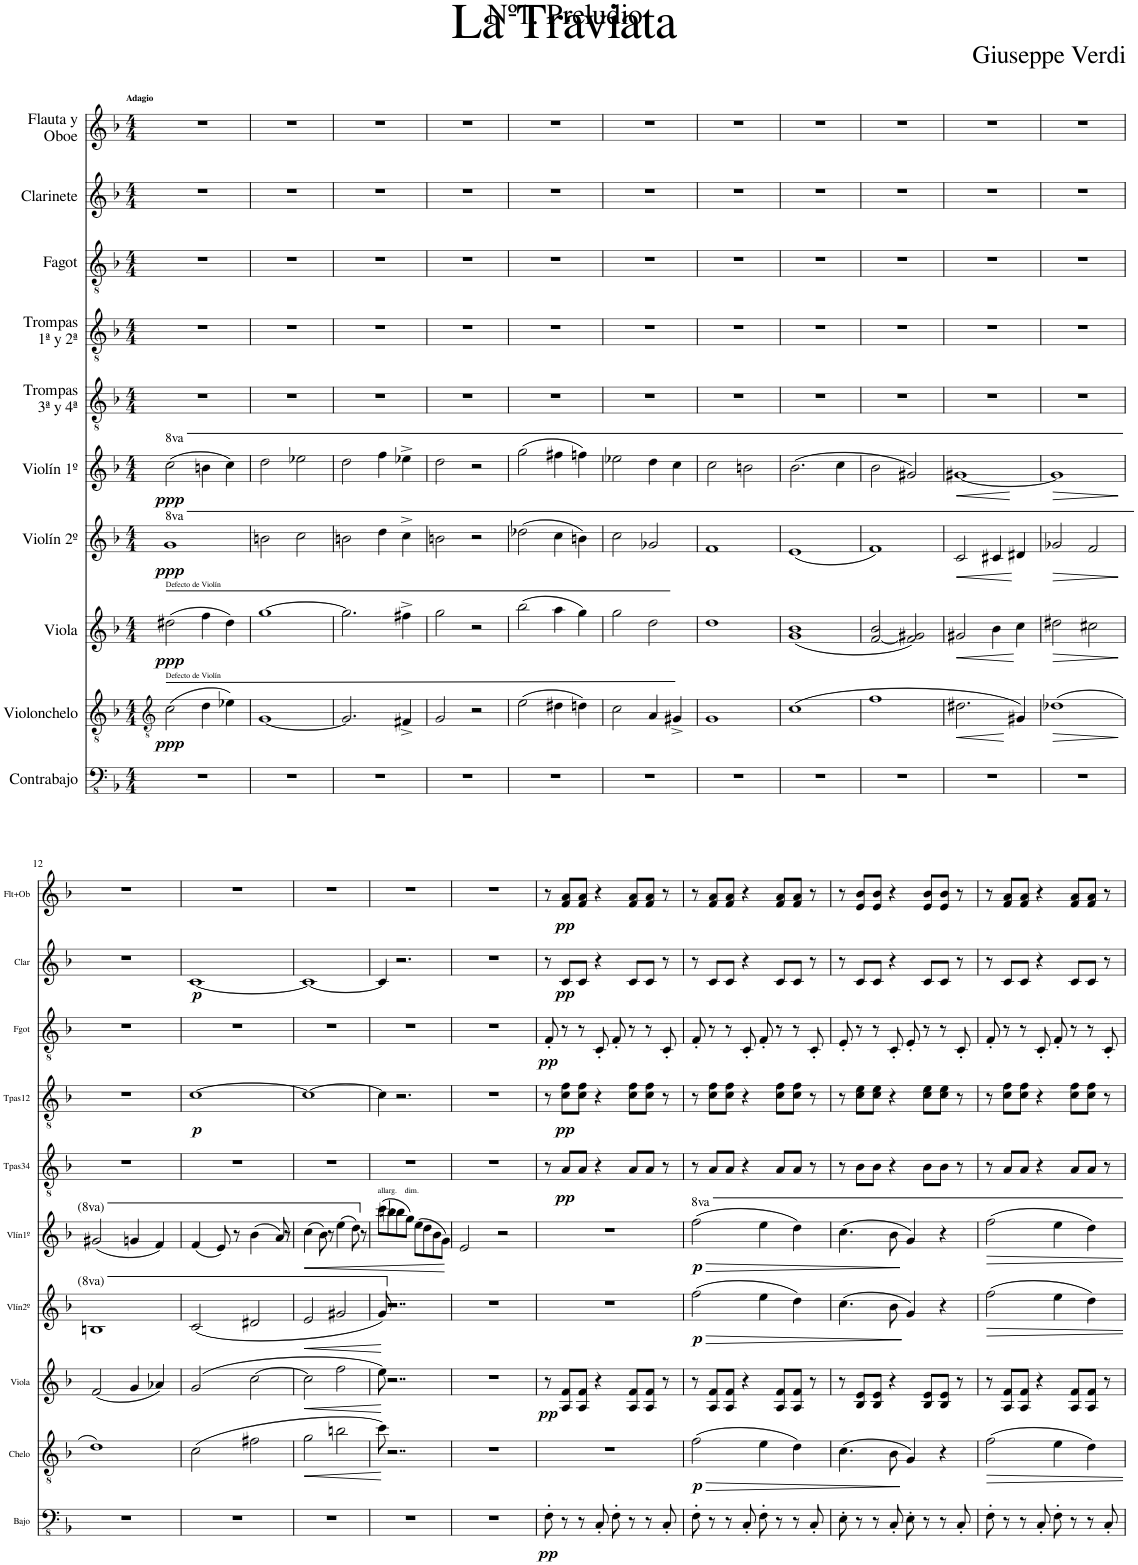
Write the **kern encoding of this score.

**kern	**dynam	**kern	**dynam	**kern	**dynam	**kern	**dynam	**kern	**dynam	**kern	**dynam	**kern	**dynam	**kern	**dynam	**kern	**dynam	**kern	**dynam
*part10	*part10	*part9	*part9	*part8	*part8	*part7	*part7	*part6	*part6	*part5	*part5	*part4	*part4	*part3	*part3	*part2	*part2	*part1	*part1
*staff10	*staff10	*staff9	*staff9	*staff8	*staff8	*staff7	*staff7	*staff6	*staff6	*staff5	*staff5	*staff4	*staff4	*staff3	*staff3	*staff2	*staff2	*staff1	*staff1
*I"Contrabajo	*	*I"Violonchelo	*	*I"Viola	*	*I"Violín 2º	*	*I"Violín 1º	*	*I"Trompas 3ª y 4ª	*	*I"Trompas 1ª y 2ª	*	*I"Fagot	*	*I"Clarinete	*	*I"Flauta y  Oboe	*
*	*	*	*	*I'Viola	*	*I'Vlín2º	*	*I'Vlín1º	*	*I'Tpas34	*	*I'Tpas12	*	*I'Fgot	*	*I'Clar	*	*I'Flt+Ob	*
*clefFv4	*	*clefGv2	*	*clefG2	*	*clefG2	*	*clefG2	*	*clefGv2	*	*clefGv2	*	*clefGv2	*	*clefG2	*	*clefG2	*
*Trd7c12	*	*	*	*	*	*	*	*	*	*Trd4c7	*	*Trd4c7	*	*	*	*Trd1c2	*	*	*
*k[b-]	*	*k[b-]	*	*k[b-]	*	*k[b-]	*	*k[b-]	*	*k[b-]	*	*k[b-]	*	*k[b-]	*	*k[b-]	*	*k[b-]	*
*M4/4	*	*M4/4	*	*M4/4	*	*M4/4	*	*M4/4	*	*M4/4	*	*M4/4	*	*M4/4	*	*M4/4	*	*M4/4	*
*	*	*	*	*	*	*8va	*	*	*	*	*	*	*	*	*	*	*	*	*
=1	=1	=1	=1	=1	=1	=1	=1	=1	=1	=1	=1	=1	=1	=1	=1	=1	=1	=1	=1
!	!	!	!	!	!	!	!	!	!	!	!	!	!	!	!	!	!	!LO:TX:a:B:t=Adagio	!
!	!	!	!	!LO:TX:a:t=Defecto de Violín	!	!	!	!	!	!	!	!	!	!	!	!	!	!	!
!	!	!LO:TX:a:t=Defecto de Violín	!	!	!	!	!	!	!	!	!	!	!	!	!	!	!	!	!
!	!	!	!LO:DY:b	!	!LO:DY:b	!	!LO:DY:b	!	!LO:DY:b	!	!	!	!	!	!	!	!	!	!
1r	.	(2c\	ppp	(2dd#X\	ppp	1gg	ppp	(2cc\	ppp	1r	.	1r	.	1r	.	1r	.	1r	.
*	*	*	*	*	*	*	*	*8va	*	*	*	*	*	*	*	*	*	*	*
.	.	4d\	.	4ff\	.	.	.	4bbn\	.	.	.	.	.	.	.	.	.	.	.
.	.	4e-X\)	.	4dd#\)	.	.	.	4ccc\)	.	.	.	.	.	.	.	.	.	.	.
=2	=2	=2	=2	=2	=2	=2	=2	=2	=2	=2	=2	=2	=2	=2	=2	=2	=2	=2	=2
1r	.	[1G	.	[1gg	.	2bbn\	.	2ddd\	.	1r	.	1r	.	1r	.	1r	.	1r	.
.	.	.	.	.	.	2ccc\	.	2eee-X\	.	.	.	.	.	.	.	.	.	.	.
=3	=3	=3	=3	=3	=3	=3	=3	=3	=3	=3	=3	=3	=3	=3	=3	=3	=3	=3	=3
1r	.	2.G/]	.	2.gg\]	.	2bbn\	.	2ddd\	.	1r	.	1r	.	1r	.	1r	.	1r	.
.	.	.	.	.	.	4ddd\	.	4fff\	.	.	.	.	.	.	.	.	.	.	.
.	.	4F#X^/	.	4ff#X^\	.	4ccc^\	.	4eee-X^\	.	.	.	.	.	.	.	.	.	.	.
=4	=4	=4	=4	=4	=4	=4	=4	=4	=4	=4	=4	=4	=4	=4	=4	=4	=4	=4	=4
1r	.	2G/	.	2gg\	.	2bbn\	.	2ddd\	.	1r	.	1r	.	1r	.	1r	.	1r	.
.	.	2r	.	2r	.	2r	.	2r	.	.	.	.	.	.	.	.	.	.	.
=5	=5	=5	=5	=5	=5	=5	=5	=5	=5	=5	=5	=5	=5	=5	=5	=5	=5	=5	=5
1r	.	(2e\	.	(2bb-\	.	(2ddd-X\	.	(2ggg\	.	1r	.	1r	.	1r	.	1r	.	1r	.
.	.	4d#X\	.	4aa\	.	4ccc\	.	4fff#X\	.	.	.	.	.	.	.	.	.	.	.
.	.	4dn\)	.	4gg\)	.	4bbn\)	.	4fffn\)	.	.	.	.	.	.	.	.	.	.	.
=6	=6	=6	=6	=6	=6	=6	=6	=6	=6	=6	=6	=6	=6	=6	=6	=6	=6	=6	=6
1r	.	2c\	.	2gg\	.	2ccc\	.	2eee-X\	.	1r	.	1r	.	1r	.	1r	.	1r	.
.	.	4A/	.	2dd\	.	2gg-X/	.	4ddd\	.	.	.	.	.	.	.	.	.	.	.
.	.	4G#X^/	.	.	.	.	.	4ccc\	.	.	.	.	.	.	.	.	.	.	.
=7	=7	=7	=7	=7	=7	=7	=7	=7	=7	=7	=7	=7	=7	=7	=7	=7	=7	=7	=7
1r	.	1G	.	1dd	.	1ff	.	2ccc\	.	1r	.	1r	.	1r	.	1r	.	1r	.
.	.	.	.	.	.	.	.	2bbn\	.	.	.	.	.	.	.	.	.	.	.
=8	=8	=8	=8	=8	=8	=8	=8	=8	=8	=8	=8	=8	=8	=8	=8	=8	=8	=8	=8
1r	.	(1c	.	(1g 1b-	.	(1ee	.	(2.bb-\	.	1r	.	1r	.	1r	.	1r	.	1r	.
.	.	.	.	.	.	.	.	4ccc\	.	.	.	.	.	.	.	.	.	.	.
=9	=9	=9	=9	=9	=9	=9	=9	=9	=9	=9	=9	=9	=9	=9	=9	=9	=9	=9	=9
1r	.	1f	.	[2f/ 2b-/	.	1ff)	.	2bb-\	.	1r	.	1r	.	1r	.	1r	.	1r	.
.	.	.	.	2f/] 2g#X/)	.	.	.	2gg#X/)	.	.	.	.	.	.	.	.	.	.	.
=10	=10	=10	=10	=10	=10	=10	=10	=10	=10	=10	=10	=10	=10	=10	=10	=10	=10	=10	=10
!	!	!	!LO:HP:b	!	!LO:HP:b	!	!LO:HP:b	!	!LO:HP:b	!	!	!	!	!	!	!	!	!	!
1r	.	2.d#X\	<	2g#X/	<	2cc/	<	[1gg#X	<	1r	.	1r	.	1r	.	1r	.	1r	.
.	.	.	.	4b-\	.	4cc#X/	.	.	.	.	.	.	.	.	.	.	.	.	.
.	.	4G#X/)	.	4cc\	.	4dd#X/	.	.	.	.	.	.	.	.	.	.	.	.	.
.	.	.	[	.	[	.	[	.	[	.	.	.	.	.	.	.	.	.	.
=11	=11	=11	=11	=11	=11	=11	=11	=11	=11	=11	=11	=11	=11	=11	=11	=11	=11	=11	=11
!	!	!	!LO:HP:b	!	!LO:HP:b	!	!LO:HP:b	!	!LO:HP:b	!	!	!	!	!	!	!	!	!	!
1r	.	(1d-X	>	2dd#X\	>	2gg-X/	>	1gg#]	>	1r	.	1r	.	1r	.	1r	.	1r	.
.	.	.	.	2cc#X\	.	2ff/	.	.	.	.	.	.	.	.	.	.	.	.	.
.	.	.	]	.	]	.	]	.	]	.	.	.	.	.	.	.	.	.	.
!!LO:LB:g=z
=12	=12	=12	=12	=12	=12	=12	=12	=12	=12	=12	=12	=12	=12	=12	=12	=12	=12	=12	=12
1r	.	1d)	.	(2f/	.	1bn	.	(2gg#X/	.	1r	.	1r	.	1r	.	1r	.	1r	.
.	.	.	.	4g/	.	.	.	4ggn/	.	.	.	.	.	.	.	.	.	.	.
.	.	.	.	4a-X/)	.	.	.	4ff/)	.	.	.	.	.	.	.	.	.	.	.
=13	=13	=13	=13	=13	=13	=13	=13	=13	=13	=13	=13	=13	=13	=13	=13	=13	=13	=13	=13
!	!	!	!	!	!	!	!	!	!	!	!	!	!LO:DY:b	!	!	!	!LO:DY:b	!	!
1r	.	(2c\	.	(2g/	.	(2cc/	.	(4ff/	.	1r	.	[1c	p	1r	.	[1c	p	1r	.
.	.	.	.	.	.	.	.	8ee/)	.	.	.	.	.	.	.	.	.	.	.
.	.	.	.	.	.	.	.	8r	.	.	.	.	.	.	.	.	.	.	.
.	.	2f#X\	.	[2cc\	.	2dd#X/	.	(4bb-\	.	.	.	.	.	.	.	.	.	.	.
.	.	.	.	.	.	.	.	8aa/)	.	.	.	.	.	.	.	.	.	.	.
.	.	.	.	.	.	.	.	8r	.	.	.	.	.	.	.	.	.	.	.
=14	=14	=14	=14	=14	=14	=14	=14	=14	=14	=14	=14	=14	=14	=14	=14	=14	=14	=14	=14
!	!	!	!LO:HP:b	!	!LO:HP:b	!	!LO:HP:b	!	!LO:HP:b	!	!	!	!	!	!	!	!	!	!
1r	.	2g\	<	2cc\]	<	2ee/	<	(4ccc\	<	1r	.	1c_	.	1r	.	1c_	.	1r	.
.	.	.	.	.	.	.	.	8bb-\)	.	.	.	.	.	.	.	.	.	.	.
.	.	.	.	.	.	.	.	8r	.	.	.	.	.	.	.	.	.	.	.
.	.	2bn\	.	2ff\	.	2gg#X/	.	(4eee\	.	.	.	.	.	.	.	.	.	.	.
.	.	.	.	.	.	.	.	8ddd\)	.	.	.	.	.	.	.	.	.	.	.
*	*	*	*	*	*	*	*	*X8va	*	*	*	*	*	*	*	*	*	*	*
.	.	.	.	.	.	.	.	8r	.	.	.	.	.	.	.	.	.	.	.
=15	=15	=15	=15	=15	=15	=15	=15	=15	=15	=15	=15	=15	=15	=15	=15	=15	=15	=15	=15
!	!	!	!	!	!	!	!	!LO:TX:a:t=allarg.    dim.	!	!	!	!	!	!	!	!	!	!	!
1r	.	8cc\)	.	8ee\)	.	8gg/)	.	(8ccc\L	.	1r	.	4c\]	.	1r	.	4c/]	.	1r	.
*	*	*	*	*	*	*X8va	*	*	*	*	*	*	*	*	*	*	*	*	*
.	.	2..r	[	2..r	[	2..r	[	8bbn\	.	.	.	.	.	.	.	.	.	.	.
.	.	.	.	.	.	.	.	8bb-X\	.	.	.	2.r	.	.	.	2.r	.	.	.
.	.	.	.	.	.	.	.	8gg\J)	.	.	.	.	.	.	.	.	.	.	.
.	.	.	.	.	.	.	.	(8ee\L	.	.	.	.	.	.	.	.	.	.	.
.	.	.	.	.	.	.	.	8dd\	.	.	.	.	.	.	.	.	.	.	.
.	.	.	.	.	.	.	.	8b-\	.	.	.	.	.	.	.	.	.	.	.
.	.	.	.	.	.	.	.	8g\J)	.	.	.	.	.	.	.	.	.	.	.
.	.	.	.	.	.	.	.	.	[	.	.	.	.	.	.	.	.	.	.
=16	=16	=16	=16	=16	=16	=16	=16	=16	=16	=16	=16	=16	=16	=16	=16	=16	=16	=16	=16
1r	.	1r	.	1r	.	1r	.	2e/	.	1r	.	1r	.	1r	.	1r	.	1r	.
.	.	.	.	.	.	.	.	2r	.	.	.	.	.	.	.	.	.	.	.
=17	=17	=17	=17	=17	=17	=17	=17	=17	=17	=17	=17	=17	=17	=17	=17	=17	=17	=17	=17
!	!LO:DY:b	!	!	!	!LO:DY:b	!	!	!	!	!	!	!	!	!	!LO:DY:b	!	!	!	!
8FF'\	pp	1r	.	8r	pp	1r	.	1r	.	8r	.	8r	.	8F'/	pp	8r	.	8r	.
!	!	!	!	!	!	!	!	!	!	!	!LO:DY:b	!	!LO:DY:b	!	!	!	!LO:DY:b	!	!LO:DY:b
8r	.	.	.	8A/ 8f/L	.	.	.	.	.	8A/L	pp	8c\ 8f\L	pp	8r	.	8c/L	pp	8f/ 8a/L	pp
8r	.	.	.	8A/ 8f/J	.	.	.	.	.	8A/J	.	8c\ 8f\J	.	8r	.	8c/J	.	8f/ 8a/J	.
8CC'/	.	.	.	4r	.	.	.	.	.	4r	.	4r	.	8C'/	.	4r	.	4r	.
8FF'\	.	.	.	.	.	.	.	.	.	.	.	.	.	8F'/	.	.	.	.	.
8r	.	.	.	8A/ 8f/L	.	.	.	.	.	8A/L	.	8c\ 8f\L	.	8r	.	8c/L	.	8f/ 8a/L	.
8r	.	.	.	8A/ 8f/J	.	.	.	.	.	8A/J	.	8c\ 8f\J	.	8r	.	8c/J	.	8f/ 8a/J	.
8CC'/	.	.	.	8r	.	.	.	.	.	8r	.	8r	.	8C'/	.	8r	.	8r	.
=18	=18	=18	=18	=18	=18	=18	=18	=18	=18	=18	=18	=18	=18	=18	=18	=18	=18	=18	=18
!	!	!	!LO:HP:b	!	!	!	!LO:HP:b	!	!	!	!	!	!	!	!	!	!	!	!
!	!	!	!LO:DY:n=1:b	!	!	!	!LO:DY:n=1:b	!	!LO:DY:b	!	!	!	!	!	!	!	!	!	!
8FF'\	.	(2f\	> p	8r	.	(2ff\	> p	(2fff\	p	8r	.	8r	.	8F'/	.	8r	.	8r	.
8r	.	.	.	8A/ 8f/L	.	.	.	.	.	8A/L	.	8c\ 8f\L	.	8r	.	8c/L	.	8f/ 8a/L	.
8r	.	.	.	8A/ 8f/J	.	.	.	.	.	8A/J	.	8c\ 8f\J	.	8r	.	8c/J	.	8f/ 8a/J	.
8CC'/	.	.	.	4r	.	.	.	.	.	4r	.	4r	.	8C'/	.	4r	.	4r	.
!	!	!	!	!	!	!	!	!	!LO:HP:b	!	!	!	!	!	!	!	!	!	!
8FF'\	.	4e\	.	.	.	4ee\	.	4eee\	>	.	.	.	.	8F'/	.	.	.	.	.
8r	.	.	.	8A/ 8f/L	.	.	.	.	.	8A/L	.	8c\ 8f\L	.	8r	.	8c/L	.	8f/ 8a/L	.
8r	.	4d\)	.	8A/ 8f/J	.	4dd\)	.	4ddd\)	.	8A/J	.	8c\ 8f\J	.	8r	.	8c/J	.	8f/ 8a/J	.
8CC'/	.	.	.	8r	.	.	.	.	.	8r	.	8r	.	8C'/	.	8r	.	8r	.
=19	=19	=19	=19	=19	=19	=19	=19	=19	=19	=19	=19	=19	=19	=19	=19	=19	=19	=19	=19
8EE'\	.	(4.c\	.	8r	.	(4.cc\	.	(4.ccc\	.	8r	.	8r	.	8E'/	.	8r	.	8r	.
8r	.	.	.	8B-/ 8e/L	.	.	.	.	.	8B-\L	.	8c\ 8e\L	.	8r	.	8c/L	.	8e/ 8b-/L	.
8r	.	.	.	8B-/ 8e/J	.	.	.	.	.	8B-\J	.	8c\ 8e\J	.	8r	.	8c/J	.	8e/ 8b-/J	.
8CC'/	.	8B-\	.	4r	.	8b-\	.	8bb-\	.	4r	.	4r	.	8C'/	.	4r	.	4r	.
8EE'\	.	4G/)	]	.	.	4g/)	.	4gg/)	]	.	.	.	.	8E'/	.	.	.	.	.
8r	.	.	.	8B-/ 8e/L	.	.	.	.	.	8B-\L	.	8c\ 8e\L	.	8r	.	8c/L	.	8e/ 8b-/L	.
8r	.	4r	.	8B-/ 8e/J	.	4r	]	4r	.	8B-\J	.	8c\ 8e\J	.	8r	.	8c/J	.	8e/ 8b-/J	.
8CC'/	.	.	.	8r	.	.	.	.	.	8r	.	8r	.	8C'/	.	8r	.	8r	.
=20	=20	=20	=20	=20	=20	=20	=20	=20	=20	=20	=20	=20	=20	=20	=20	=20	=20	=20	=20
8FF'\	.	(2f\	.	8r	.	(2ff\	.	(2fff\	.	8r	.	8r	.	8F'/	.	8r	.	8r	.
8r	.	.	.	8A/ 8f/L	.	.	.	.	.	8A/L	.	8c\ 8f\L	.	8r	.	8c/L	.	8f/ 8a/L	.
8r	.	.	.	8A/ 8f/J	.	.	.	.	.	8A/J	.	8c\ 8f\J	.	8r	.	8c/J	.	8f/ 8a/J	.
8CC'/	.	.	.	4r	.	.	.	.	.	4r	.	4r	.	8C'/	.	4r	.	4r	.
8FF'\	.	4e\	.	.	.	4ee\	.	4eee\	.	.	.	.	.	8F'/	.	.	.	.	.
8r	.	.	.	8A/ 8f/L	.	.	.	.	.	8A/L	.	8c\ 8f\L	.	8r	.	8c/L	.	8f/ 8a/L	.
8r	.	4d\)	.	8A/ 8f/J	.	4dd\)	.	4ddd\)	.	8A/J	.	8c\ 8f\J	.	8r	.	8c/J	.	8f/ 8a/J	.
8CC'/	.	.	.	8r	.	.	.	.	.	8r	.	8r	.	8C'/	.	8r	.	8r	.
=	=	=	=	=	=	=	=	=	=	=	=	=	=	=	=	=	=	=	=
*-	*-	*-	*-	*-	*-	*-	*-	*-	*-	*-	*-	*-	*-	*-	*-	*-	*-	*-	*-
